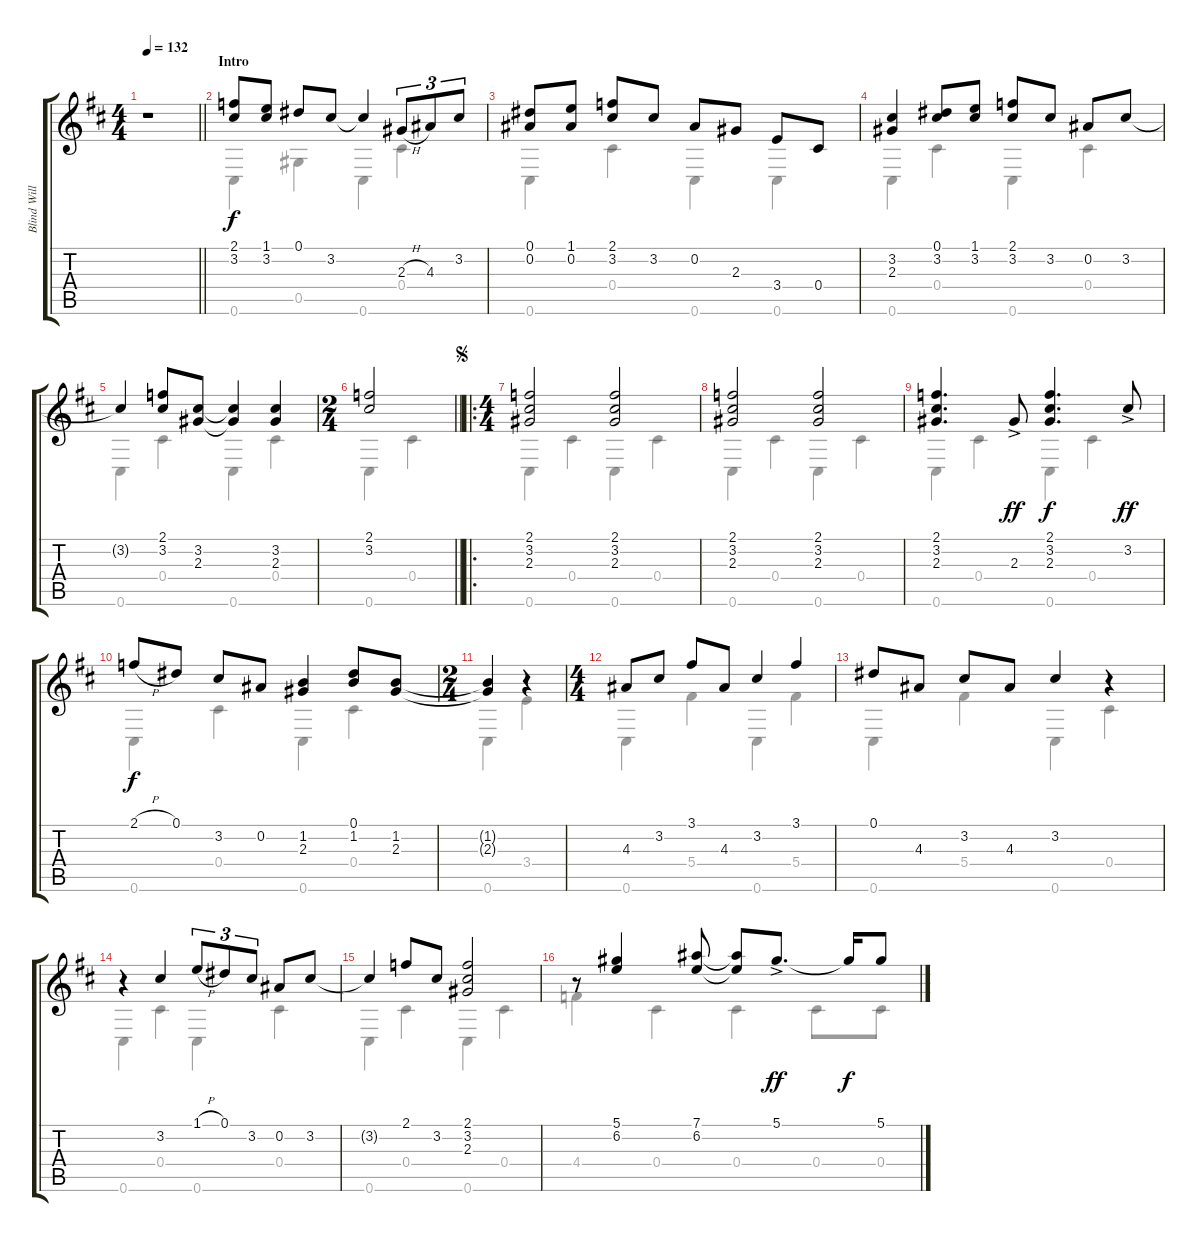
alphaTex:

\track ("Blind Willie McTell -1/2 down Dropped D " "Blind Will") {instrument acousticguitarsteel}
\staff {score tabs}
\tuning (Eb4 Bb3 Gb3 Db3 Ab2 Db2) {hide}
\voice
\ts (4 4)
\tempo 132
\clef g2
\barLineRight lightlight
\ks d
r.1{dy f instrument acousticguitarsteel} |
\section ("" "Intro")
(2.1 3.2).8 (1.1 3.2).8 0.1.8 3.2.8 3.2{t}.4 2.3{h}.8{tu (3 2)} 4.3.8{tu (3 2)} 3.2.8{tu (3 2)} |
(0.1 0.2).8 (1.1 0.2).8 (2.1 3.2).8 3.2.8 0.2.8 2.3.8 3.4.8 0.4.8 |
(3.2 2.3).4 (0.1 3.2).8 (1.1 3.2).8 (2.1 3.2).8 3.2.8 0.2.8 3.2.8 |
3.2{t}.4 (2.1 3.2).8 (3.2 2.3).8 (3.2{t} 2.3{t}).4 (3.2 2.3).4 |
\ts (2 4)
\barLineRight lightlight
(2.1 3.2).2 |
\ro
\ts (4 4)
\jump segno
(2.1 3.2 2.3).2 (2.1 3.2 2.3).2 |
(2.1 3.2 2.3).2 (2.1 3.2 2.3).2 |
(2.1 3.2 2.3).4{d} 2.3{ac}.8{dy ff} (2.1 3.2 2.3).4{d dy f} 3.2{ac}.8{dy ff} |
2.1{h}.8{dy f} 0.1.8 3.2.8 0.2.8 (1.2 2.3).4 (0.1 1.2).8 (1.2 2.3).8 |
\ts (2 4)
(1.2{t} 2.3{t}).4 r.4 |
\ts (4 4)
4.3.8 3.2.8 3.1.8 4.3.8 3.2.4 3.1.4 |
0.1.8 4.3.8 3.2.8 4.3.8 3.2.4 r.4 |
r.4 3.2.4 1.1{h}.8{tu (3 2)} 0.1.8{tu (3 2)} 3.2.8{tu (3 2)} 0.2.8 3.2.8 |
3.2{t}.4 2.1.8 3.2.8 (2.1 3.2 2.3).2 |
r.8 (5.1 6.2).4 (7.1 6.2).8 (7.1{t} 6.2{t}).8 5.1{ac}.8{d dy ff} 5.1{t}.16{dy f} 5.1.8
\voice
\clef g2
\ottava regular
\simile none
\barLineRight lightlight
\ks d
r.1{dy f} |
0.6.4 0.5.4 0.6.4 0.4.4 |
0.6.4 0.4.4 0.6.4 0.6.4 |
0.6.4 0.4.4 0.6.4 0.4.4 |
0.6.4 0.4.4 0.6.4 0.4.4 |
\barLineRight lightlight
0.6.4 0.4.4 |
0.6.4 0.4.4 0.6.4 0.4.4 |
0.6.4 0.4.4 0.6.4 0.4.4 |
0.6.4 0.4.4 0.6.4 0.4.4 |
0.6.4 0.4.4 0.6.4 0.4.4 |
0.6.4 3.4.4 |
0.6.4 5.4.4 0.6.4 5.4.4 |
0.6.4 5.4.4 0.6.4 0.4.4 |
0.6.4 0.4.4 0.6.4 0.4.4 |
0.6.4 0.4.4 0.6.4 0.4.4 |
4.4.4 0.4.4 0.4.4 0.4.8 0.4.8
